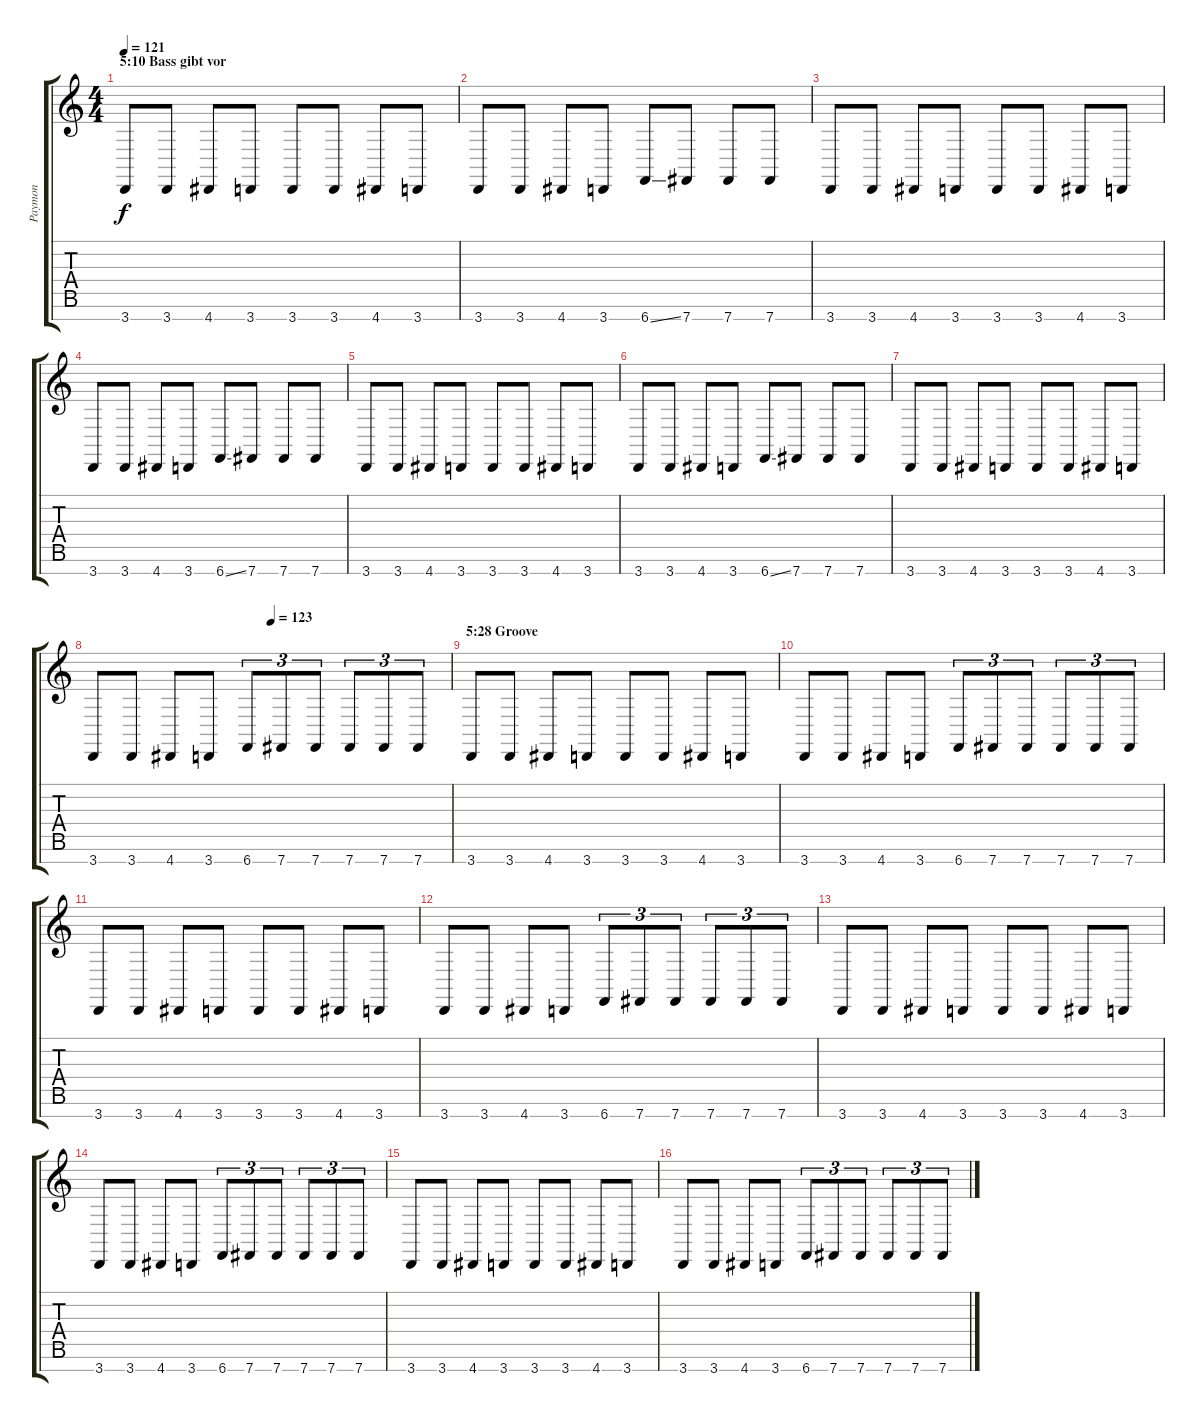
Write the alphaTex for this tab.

\track ("Paymon" "Paymon") {instrument choiraahs}
\staff {score tabs}
\tuning (E4 B3 G3 D3 A2 E2 B1) {hide}
\ts (4 4)
\section ("" "5:10 Bass gibt vor")
\tempo 121
\clef g2
\ks c
3.7.8{dy f volume 6 instrument slapbass2} 3.7.8 4.7.8 3.7.8 3.7.8 3.7.8 4.7.8 3.7.8 |
3.7.8 3.7.8 4.7.8 3.7.8 6.7{ss}.8 7.7.8 7.7.8 7.7.8 |
3.7.8 3.7.8 4.7.8 3.7.8 3.7.8 3.7.8 4.7.8 3.7.8 |
3.7.8 3.7.8 4.7.8 3.7.8 6.7{ss}.8 7.7.8 7.7.8 7.7.8 |
3.7.8 3.7.8 4.7.8 3.7.8 3.7.8 3.7.8 4.7.8 3.7.8 |
3.7.8 3.7.8 4.7.8 3.7.8 6.7{ss}.8 7.7.8 7.7.8 7.7.8 |
3.7.8 3.7.8 4.7.8 3.7.8 3.7.8 3.7.8 4.7.8 3.7.8 |
\tempo (123 0.5)
3.7.8 3.7.8 4.7.8 3.7.8 6.7.8{tu (3 2)} 7.7.8{tu (3 2)} 7.7.8{tu (3 2)} 7.7.8{tu (3 2)} 7.7.8{tu (3 2)} 7.7.8{tu (3 2)} |
\section ("" "5:28 Groove ")
3.7.8 3.7.8 4.7.8 3.7.8 3.7.8 3.7.8 4.7.8 3.7.8 |
3.7.8 3.7.8 4.7.8 3.7.8 6.7.8{tu (3 2)} 7.7.8{tu (3 2)} 7.7.8{tu (3 2)} 7.7.8{tu (3 2)} 7.7.8{tu (3 2)} 7.7.8{tu (3 2)} |
3.7.8 3.7.8 4.7.8 3.7.8 3.7.8 3.7.8 4.7.8 3.7.8 |
3.7.8 3.7.8 4.7.8 3.7.8 6.7.8{tu (3 2)} 7.7.8{tu (3 2)} 7.7.8{tu (3 2)} 7.7.8{tu (3 2)} 7.7.8{tu (3 2)} 7.7.8{tu (3 2)} |
3.7.8 3.7.8 4.7.8 3.7.8 3.7.8 3.7.8 4.7.8 3.7.8 |
3.7.8 3.7.8 4.7.8 3.7.8 6.7.8{tu (3 2)} 7.7.8{tu (3 2)} 7.7.8{tu (3 2)} 7.7.8{tu (3 2)} 7.7.8{tu (3 2)} 7.7.8{tu (3 2)} |
3.7.8 3.7.8 4.7.8 3.7.8 3.7.8 3.7.8 4.7.8 3.7.8 |
3.7.8 3.7.8 4.7.8 3.7.8 6.7.8{tu (3 2)} 7.7.8{tu (3 2)} 7.7.8{tu (3 2)} 7.7.8{tu (3 2)} 7.7.8{tu (3 2)} 7.7.8{tu (3 2)}
